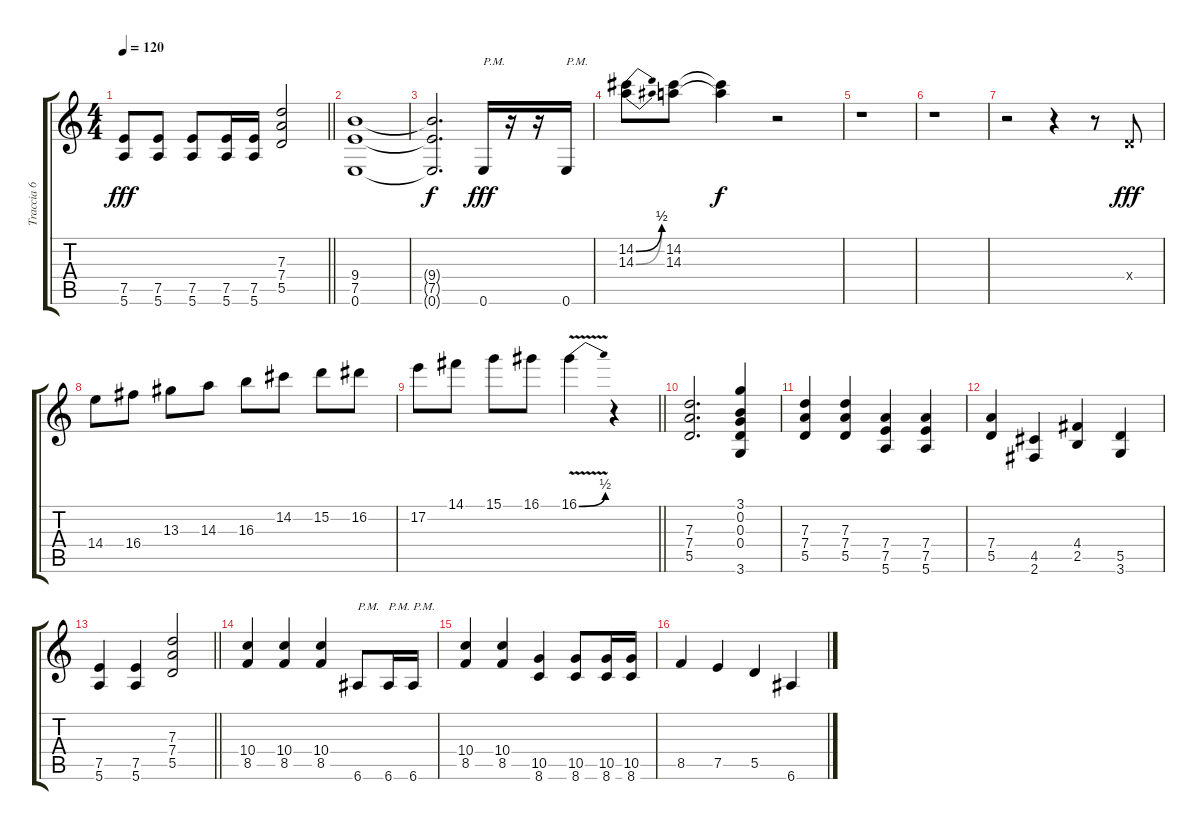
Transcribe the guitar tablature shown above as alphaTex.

\track ("Traccia 6" "Traccia 6") {instrument distortionguitar}
\staff {score tabs}
\tuning (E4 B3 G3 D3 A2 E2) {hide}
\ts (4 4)
\tempo 120
\clef g2
\barLineRight lightlight
\ks c
(7.5 5.6).8{dy fff} (7.5 5.6).8 (7.5 5.6).8 (7.5 5.6).16 (7.5 5.6).16 (7.3 7.4 5.5).2 |
(9.4 7.5 0.6).1 |
(9.4{t} 7.5{t} 0.6{t}).2{d dy f} 0.6.16{txt "P.M." dy fff} r.16 r.16 0.6.16{txt "P.M."} |
(14.2{be (bend 0 0 60 2)} 14.3{be (bend 0 0 60 2)}).8 (14.2 14.3).8 (14.2{t} 14.3{t}).4{dy f} r.2 |
r.1 |
r.1 |
r.2 r.4 r.8 0.4{x}.8{dy fff} |
14.4.8 16.4.8 13.3.8 14.3.8 16.3.8 14.2.8 15.2.8 16.2.8 |
\barLineRight lightlight
17.2.8 14.1.8 15.1.8 16.1.8 16.1{be (bend 0 0 60 2) v}.4 r.4 |
(7.3 7.4 5.5).2{d} (3.1 0.2 0.3 0.4 3.6).4 |
(7.3 7.4 5.5).4 (7.3 7.4 5.5).4 (7.4 7.5 5.6).4 (7.4 7.5 5.6).4 |
(7.4 5.5).4 (4.5 2.6).4 (4.4 2.5).4 (5.5 3.6).4 |
\barLineRight lightlight
(7.5 5.6).4 (7.5 5.6).4 (7.3 7.4 5.5).2 |
(10.4 8.5).4 (10.4 8.5).4 (10.4 8.5).4 6.6.8{txt "P.M."} 6.6.16{txt "P.M."} 6.6.16{txt "P.M."} |
(10.4 8.5).4 (10.4 8.5).4 (10.5 8.6).4 (10.5 8.6).8 (10.5 8.6).16 (10.5 8.6).16 |
8.5.4 7.5.4 5.5.4 6.6.4
